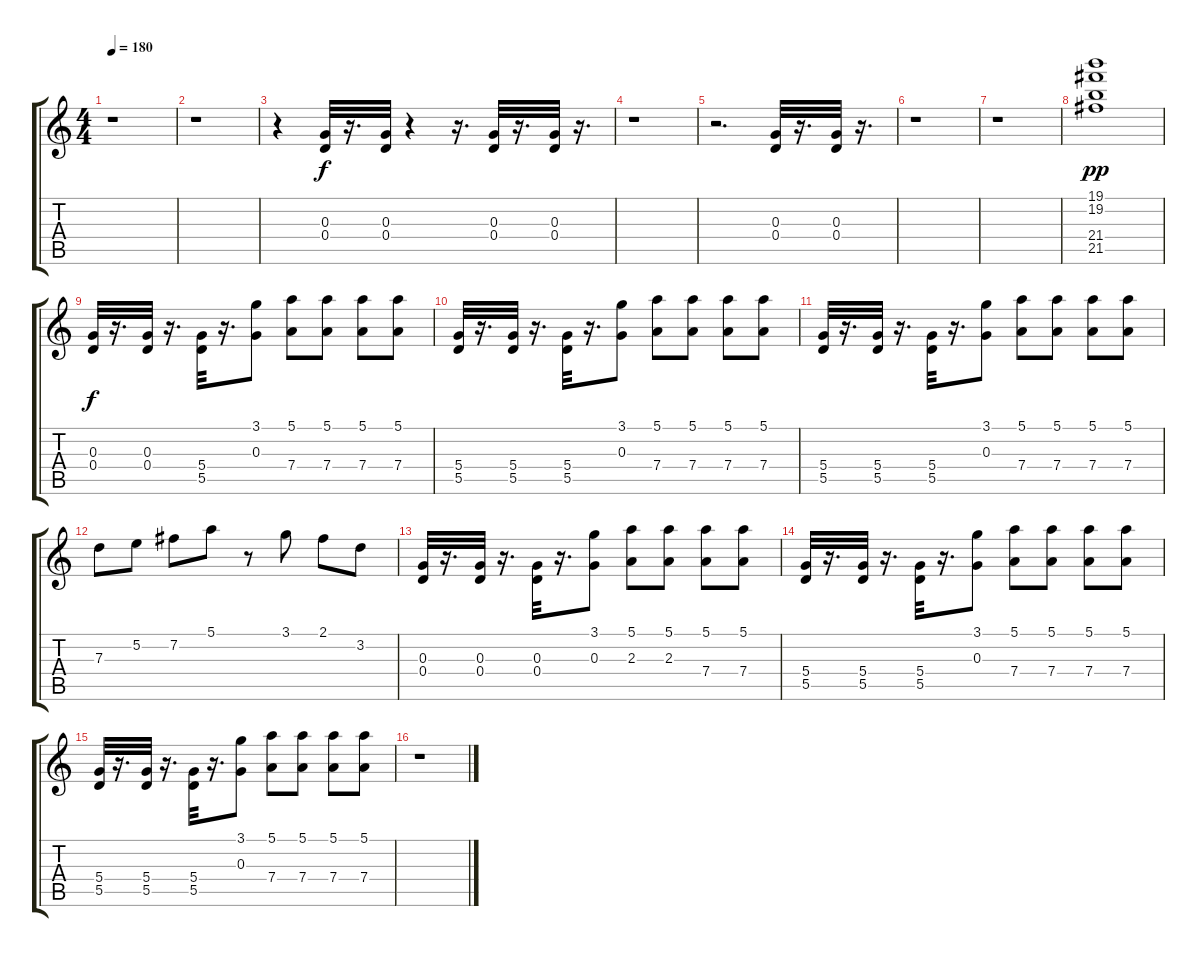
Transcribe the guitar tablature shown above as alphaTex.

\track "" {instrument overdrivenguitar}
\staff {score tabs}
\tuning (E4 B3 G3 D3 A2 E2) {hide}
\ts (4 4)
\tempo 180
\clef g2
\ks c
r.1{dy f} |
r.1 |
r.4 (0.3 0.4).32 r.16{d} (0.3 0.4).32 r.4 r.16{d} (0.3 0.4).32 r.16{d} (0.3 0.4).32 r.16{d} |
r.1 |
r.2{d} (0.3 0.4).32 r.16{d} (0.3 0.4).32 r.16{d} |
r.1 |
r.1 |
(19.1 19.2 21.4 21.5).1{dy pp} |
(0.3 0.4).32{dy f} r.16{d} (0.3 0.4).32 r.16{d} (5.4 5.5).32 r.16{d} (3.1 0.3).8 (5.1 7.4).8 (5.1 7.4).8 (5.1 7.4).8 (5.1 7.4).8 |
(5.4 5.5).32 r.16{d} (5.4 5.5).32 r.16{d} (5.4 5.5).32 r.16{d} (3.1 0.3).8 (5.1 7.4).8 (5.1 7.4).8 (5.1 7.4).8 (5.1 7.4).8 |
(5.4 5.5).32 r.16{d} (5.4 5.5).32 r.16{d} (5.4 5.5).32 r.16{d} (3.1 0.3).8 (5.1 7.4).8 (5.1 7.4).8 (5.1 7.4).8 (5.1 7.4).8 |
7.3.8 5.2.8 7.2.8 5.1.8 r.8 3.1.8 2.1.8 3.2.8 |
(0.3 0.4).32 r.16{d} (0.3 0.4).32 r.16{d} (0.3 0.4).32 r.16{d} (3.1 0.3).8 (5.1 2.3).8 (5.1 2.3).8 (5.1 7.4).8 (5.1 7.4).8 |
(5.4 5.5).32 r.16{d} (5.4 5.5).32 r.16{d} (5.4 5.5).32 r.16{d} (3.1 0.3).8 (5.1 7.4).8 (5.1 7.4).8 (5.1 7.4).8 (5.1 7.4).8 |
(5.4 5.5).32 r.16{d} (5.4 5.5).32 r.16{d} (5.4 5.5).32 r.16{d} (3.1 0.3).8 (5.1 7.4).8 (5.1 7.4).8 (5.1 7.4).8 (5.1 7.4).8 |
r.1
